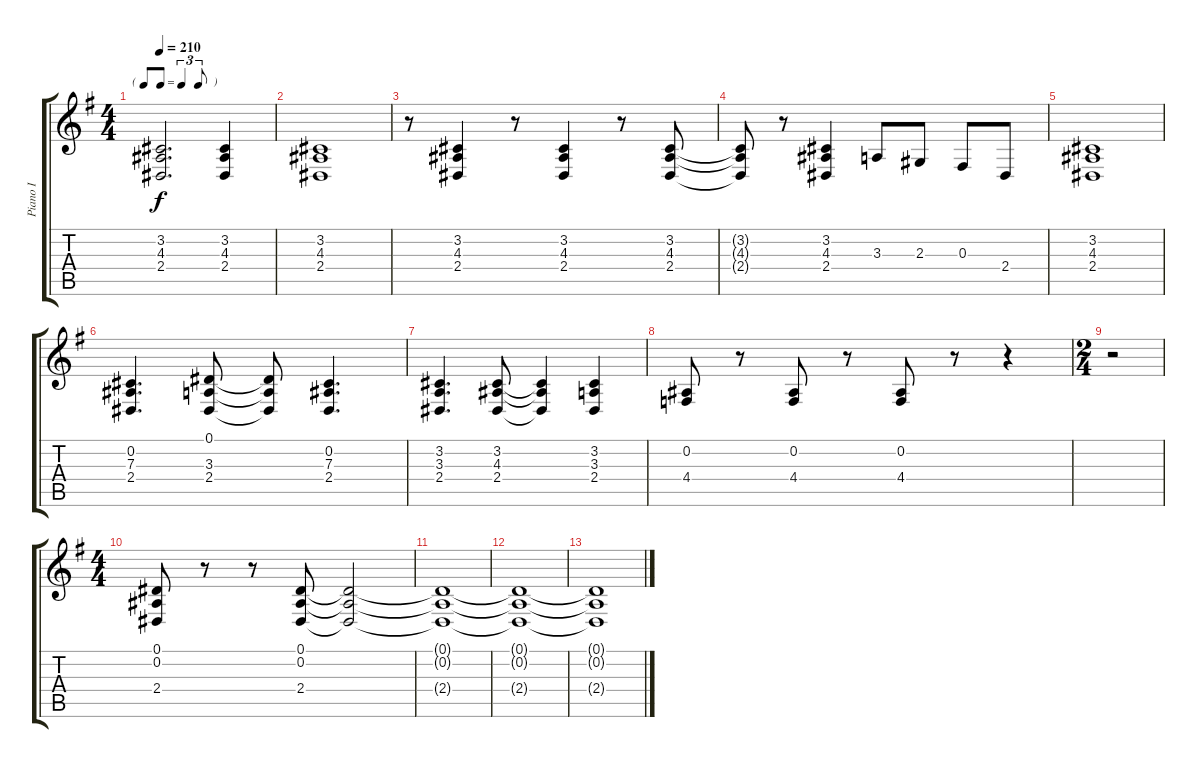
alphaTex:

\track ("Piano I" "Piano I") {instrument brightacousticpiano}
\staff {score tabs}
\tuning (Eb4 Bb3 Gb3 Db3 Ab2 Eb2) {hide}
\ts (4 4)
\tf triplet8th
\tempo 210
\clef g2
\ks g
(3.2 4.3 2.4).2{d dy f} (3.2 4.3 2.4).4 |
(3.2 4.3 2.4).1 |
r.8 (3.2 4.3 2.4).4 r.8 (3.2 4.3 2.4).4 r.8 (3.2 4.3 2.4).8 |
(3.2{t} 4.3{t} 2.4{t}).8 r.8 (3.2 4.3 2.4).4 3.3.8 2.3.8 0.3.8 2.4.8 |
(3.2 4.3 2.4).1 |
(0.2 7.3 2.4).4{d} (0.1 3.3 2.4).8 (0.1{t} 3.3{t} 2.4{t}).8 (0.2 7.3 2.4).4{d} |
(3.2 3.3 2.4).4{d} (3.2 4.3 2.4).8 (3.2{t} 4.3{t} 2.4{t}).4 (3.2 3.3 2.4).4 |
(0.2 4.4).8 r.8 (0.2 4.4).8 r.8 (0.2 4.4).8 r.8 r.4 |
\ts (2 4)
r.2 |
\ts (4 4)
(0.1 0.2 2.4).8 r.8 r.8 (0.1 0.2 2.4).8 (0.1{t} 0.2{t} 2.4{t}).2 |
(0.1{t} 0.2{t} 2.4{t}).1 |
(0.1{t} 0.2{t} 2.4{t}).1 |
(0.1{t} 0.2{t} 2.4{t}).1
